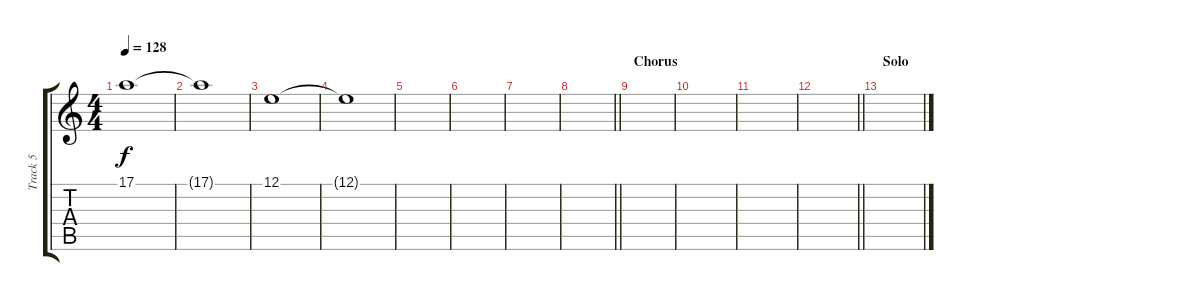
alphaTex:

\track ("Track 5" "Track 5") {instrument percussiveorgan}
\staff {score tabs}
\tuning (E4 B3 G3 D3 A2 E2) {hide}
\ts (4 4)
\tempo 128
\clef g2
\ks c
17.1.1{dy f} |
17.1{t}.1 |
12.1.1 |
12.1{t}.1 |
|
|
|
\barLineRight lightlight
|
\section ("" "Chorus")
|
|
|
\barLineRight lightlight
|
\section ("" "Solo")
